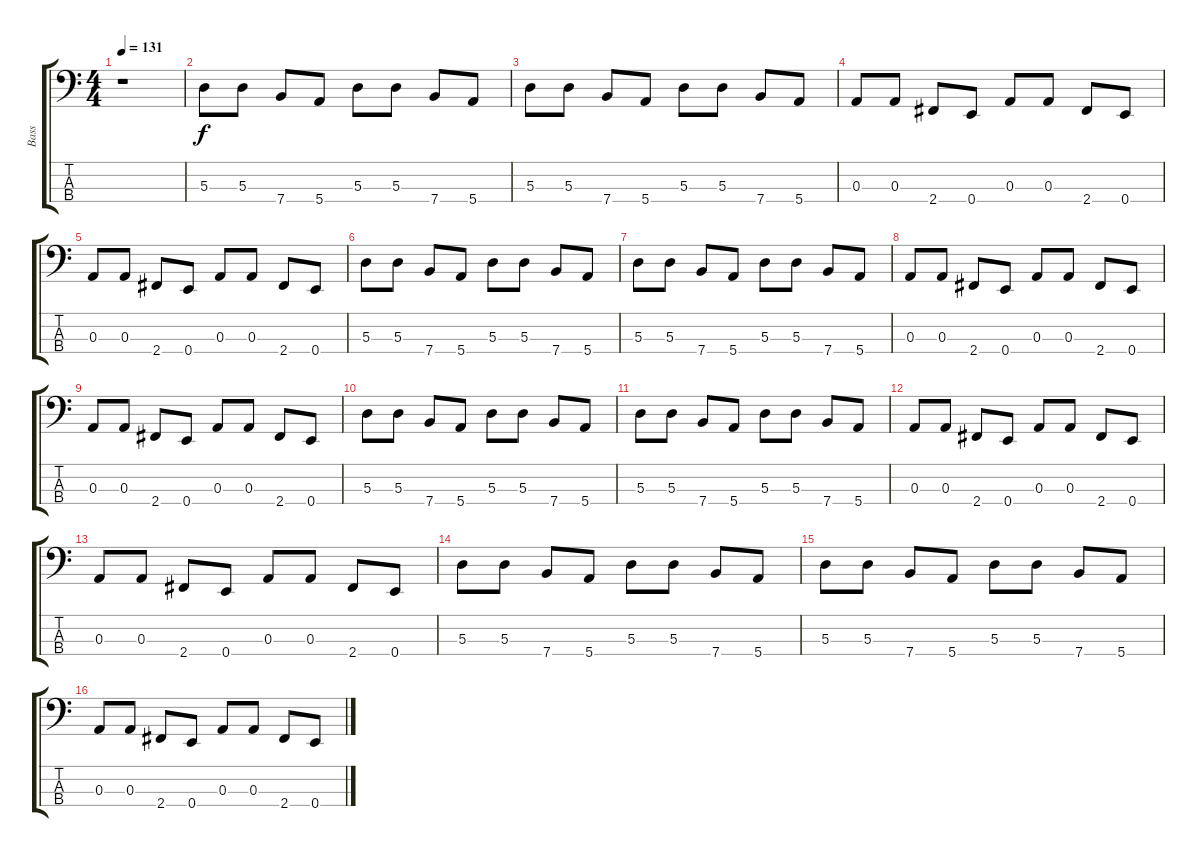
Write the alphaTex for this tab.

\track ("Bass" "Bass") {instrument electricbasspick}
\staff {score tabs}
\tuning (G2 D2 A1 E1) {hide}
\ts (4 4)
\tempo 131
\clef f4
\ks c
r.1{dy f} |
5.3.8 5.3.8 7.4.8 5.4.8 5.3.8 5.3.8 7.4.8 5.4.8 |
5.3.8 5.3.8 7.4.8 5.4.8 5.3.8 5.3.8 7.4.8 5.4.8 |
0.3.8 0.3.8 2.4.8 0.4.8 0.3.8 0.3.8 2.4.8 0.4.8 |
0.3.8 0.3.8 2.4.8 0.4.8 0.3.8 0.3.8 2.4.8 0.4.8 |
5.3.8 5.3.8 7.4.8 5.4.8 5.3.8 5.3.8 7.4.8 5.4.8 |
5.3.8 5.3.8 7.4.8 5.4.8 5.3.8 5.3.8 7.4.8 5.4.8 |
0.3.8 0.3.8 2.4.8 0.4.8 0.3.8 0.3.8 2.4.8 0.4.8 |
0.3.8 0.3.8 2.4.8 0.4.8 0.3.8 0.3.8 2.4.8 0.4.8 |
5.3.8 5.3.8 7.4.8 5.4.8 5.3.8 5.3.8 7.4.8 5.4.8 |
5.3.8 5.3.8 7.4.8 5.4.8 5.3.8 5.3.8 7.4.8 5.4.8 |
0.3.8 0.3.8 2.4.8 0.4.8 0.3.8 0.3.8 2.4.8 0.4.8 |
0.3.8 0.3.8 2.4.8 0.4.8 0.3.8 0.3.8 2.4.8 0.4.8 |
5.3.8 5.3.8 7.4.8 5.4.8 5.3.8 5.3.8 7.4.8 5.4.8 |
5.3.8 5.3.8 7.4.8 5.4.8 5.3.8 5.3.8 7.4.8 5.4.8 |
0.3.8 0.3.8 2.4.8 0.4.8 0.3.8 0.3.8 2.4.8 0.4.8
